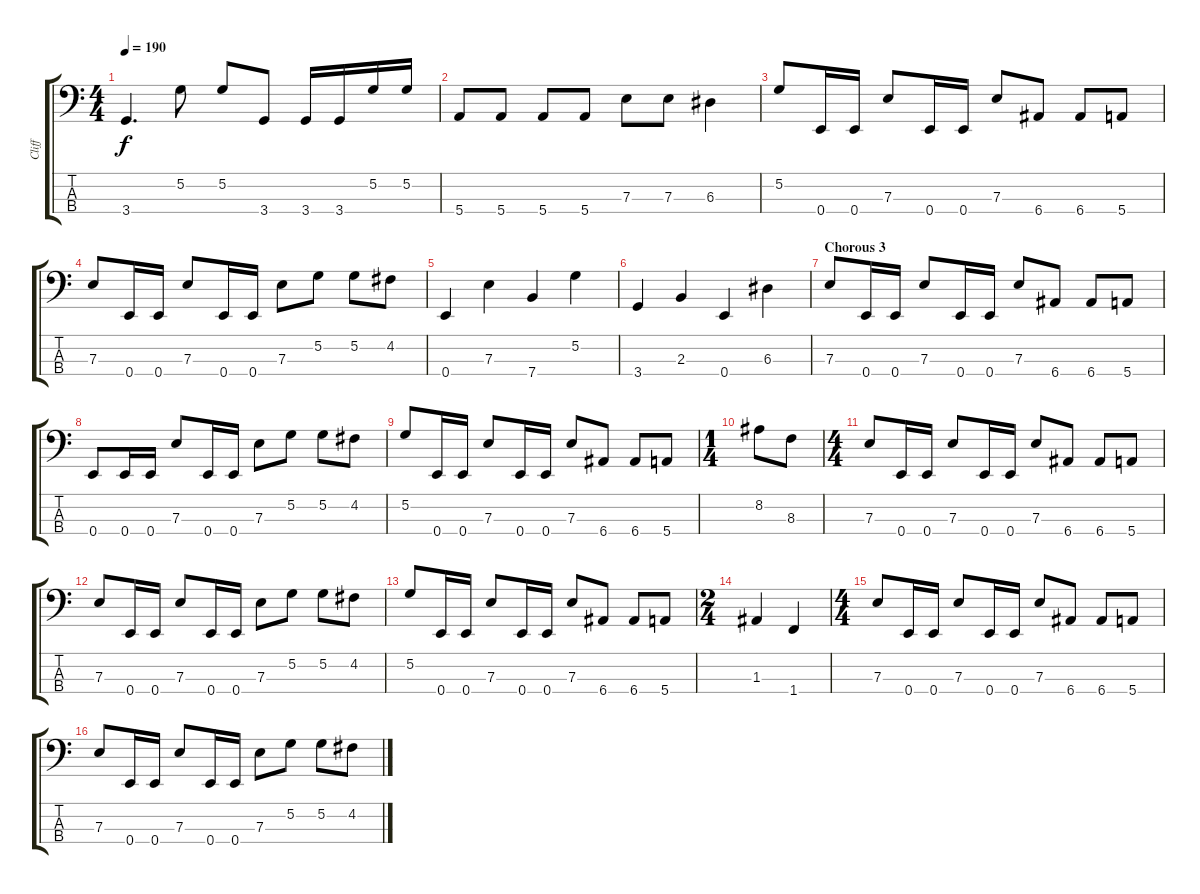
\track ("Cliff" "Cliff") {instrument electricbassfinger}
\staff {score tabs}
\tuning (G2 D2 A1 E1) {hide}
\ts (4 4)
\tempo 190
\clef f4
\ks c
3.4.4{d dy f} 5.2.8 5.2.8 3.4.8 3.4.16 3.4.16 5.2.16 5.2.16 |
5.4.8 5.4.8 5.4.8 5.4.8 7.3.8 7.3.8 6.3.4 |
5.2.8 0.4.16 0.4.16 7.3.8 0.4.16 0.4.16 7.3.8 6.4.8 6.4.8 5.4.8 |
7.3.8 0.4.16 0.4.16 7.3.8 0.4.16 0.4.16 7.3.8 5.2.8 5.2.8 4.2.8 |
0.4.4 7.3.4 7.4.4 5.2.4 |
3.4.4 2.3.4 0.4.4 6.3.4 |
\section ("" "Chorous 3")
7.3.8 0.4.16 0.4.16 7.3.8 0.4.16 0.4.16 7.3.8 6.4.8 6.4.8 5.4.8 |
0.4.8 0.4.16 0.4.16 7.3.8 0.4.16 0.4.16 7.3.8 5.2.8 5.2.8 4.2.8 |
5.2.8 0.4.16 0.4.16 7.3.8 0.4.16 0.4.16 7.3.8 6.4.8 6.4.8 5.4.8 |
\ts (1 4)
8.2.8 8.3.8 |
\ts (4 4)
7.3.8 0.4.16 0.4.16 7.3.8 0.4.16 0.4.16 7.3.8 6.4.8 6.4.8 5.4.8 |
7.3.8 0.4.16 0.4.16 7.3.8 0.4.16 0.4.16 7.3.8 5.2.8 5.2.8 4.2.8 |
5.2.8 0.4.16 0.4.16 7.3.8 0.4.16 0.4.16 7.3.8 6.4.8 6.4.8 5.4.8 |
\ts (2 4)
1.3.4 1.4.4 |
\ts (4 4)
7.3.8 0.4.16 0.4.16 7.3.8 0.4.16 0.4.16 7.3.8 6.4.8 6.4.8 5.4.8 |
7.3.8 0.4.16 0.4.16 7.3.8 0.4.16 0.4.16 7.3.8 5.2.8 5.2.8 4.2.8
